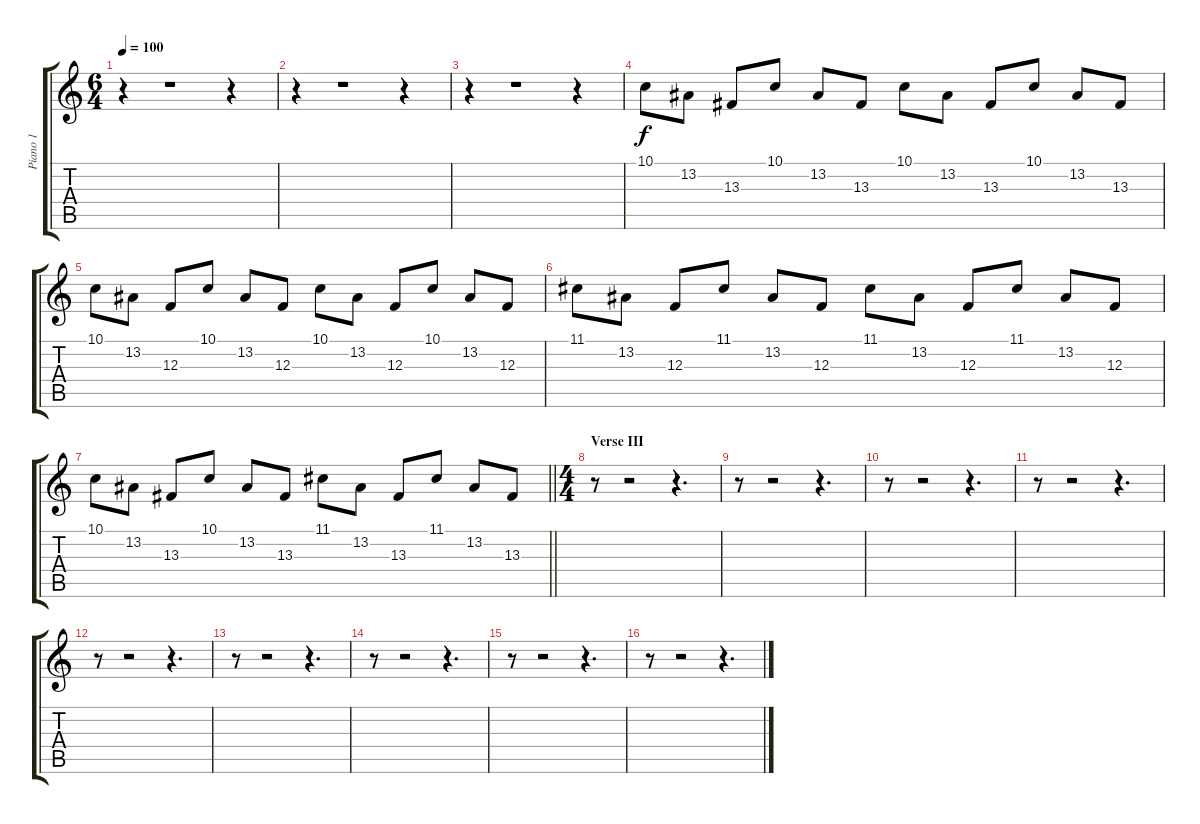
\track ("Piano 1" "Piano 1") {instrument acousticgrandpiano}
\staff {score tabs}
\tuning (D4 A3 F3 C3 G2 C2) {hide}
\ts (6 4)
\tempo 100
\clef g2
\ks c
r.4{dy f} r.1 r.4 |
r.4 r.1 r.4 |
r.4 r.1 r.4 |
10.1.8 13.2.8 13.3.8 10.1.8 13.2.8 13.3.8 10.1.8 13.2.8 13.3.8 10.1.8 13.2.8 13.3.8 |
10.1.8 13.2.8 12.3.8 10.1.8 13.2.8 12.3.8 10.1.8 13.2.8 12.3.8 10.1.8 13.2.8 12.3.8 |
11.1.8 13.2.8 12.3.8 11.1.8 13.2.8 12.3.8 11.1.8 13.2.8 12.3.8 11.1.8 13.2.8 12.3.8 |
\barLineRight lightlight
10.1.8 13.2.8 13.3.8 10.1.8 13.2.8 13.3.8 11.1.8 13.2.8 13.3.8 11.1.8 13.2.8 13.3.8 |
\ts (4 4)
\section ("" "Verse III")
r.8 r.2 r.4{d} |
r.8 r.2 r.4{d} |
r.8 r.2 r.4{d} |
r.8 r.2 r.4{d} |
r.8 r.2 r.4{d} |
r.8 r.2 r.4{d} |
r.8 r.2 r.4{d} |
r.8 r.2 r.4{d} |
r.8 r.2 r.4{d}
